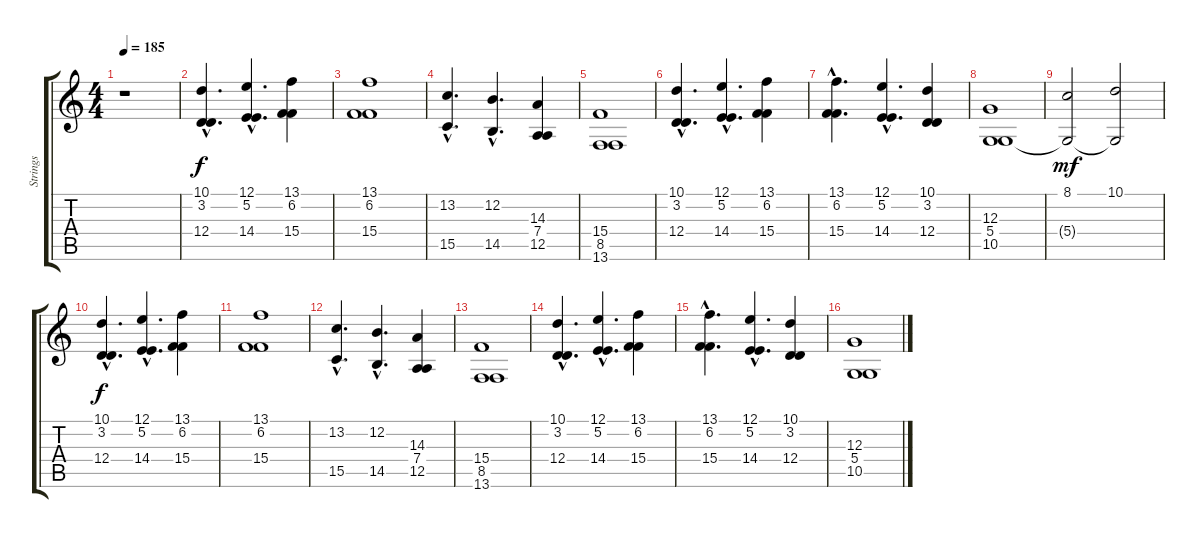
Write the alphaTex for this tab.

\track ("Strings" "Strings") {instrument stringensemble1}
\staff {score tabs}
\tuning (E4 B3 G3 D3 A2 E2) {hide}
\ts (4 4)
\tempo 185
\clef g2
\ks c
r.1{dy f} |
(10.1{hac} 3.2{hac} 12.4{hac}).4{d} (12.1{hac} 5.2{hac} 14.4{hac}).4{d} (13.1 6.2 15.4).4 |
(13.1 6.2 15.4).1 |
(13.2{hac} 15.5{hac}).4{d} (12.2{hac} 14.5{hac}).4{d} (14.3 7.4 12.5).4 |
(15.4 8.5 13.6).1 |
(10.1{hac} 3.2{hac} 12.4{hac}).4{d} (12.1{hac} 5.2{hac} 14.4{hac}).4{d} (13.1 6.2 15.4).4 |
(13.1{hac} 6.2{hac} 15.4{hac}).4{d} (12.1{hac} 5.2{hac} 14.4{hac}).4{d} (10.1 3.2 12.4).4 |
(12.3 5.4 10.5).1 |
(8.1 5.4{t}).2{dy mf} (10.1 5.4{t}).2 |
(10.1{hac} 3.2{hac} 12.4{hac}).4{d dy f} (12.1{hac} 5.2{hac} 14.4{hac}).4{d} (13.1 6.2 15.4).4 |
(13.1 6.2 15.4).1 |
(13.2{hac} 15.5{hac}).4{d} (12.2{hac} 14.5{hac}).4{d} (14.3 7.4 12.5).4 |
(15.4 8.5 13.6).1 |
(10.1{hac} 3.2{hac} 12.4{hac}).4{d} (12.1{hac} 5.2{hac} 14.4{hac}).4{d} (13.1 6.2 15.4).4 |
(13.1{hac} 6.2{hac} 15.4{hac}).4{d} (12.1{hac} 5.2{hac} 14.4{hac}).4{d} (10.1 3.2 12.4).4 |
(12.3 5.4 10.5).1
